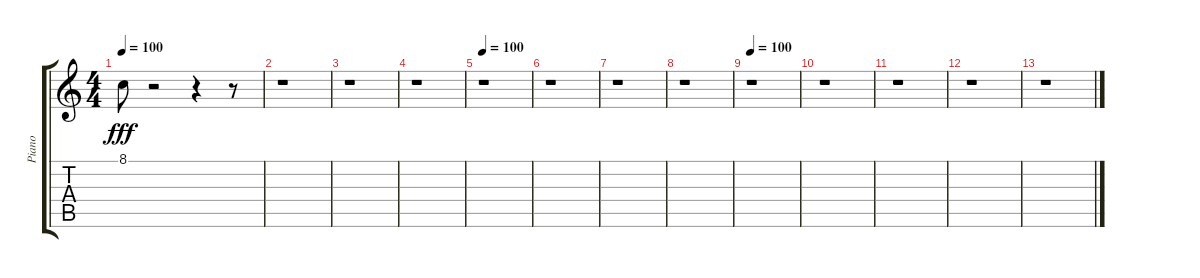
\track ("Piano" "Piano") {instrument acousticgrandpiano}
\staff {score tabs}
\tuning (E4 B3 G3 D3 A2 E2) {hide}
\ts (4 4)
\tempo 100
\clef g2
\ks c
8.1.8{dy fff} r.2 r.4 r.8 |
r.1 |
r.1 |
r.1 |
\tempo 100
r.1 |
r.1 |
r.1 |
r.1 |
\tempo 100
r.1 |
r.1 |
r.1 |
r.1 |
r.1
